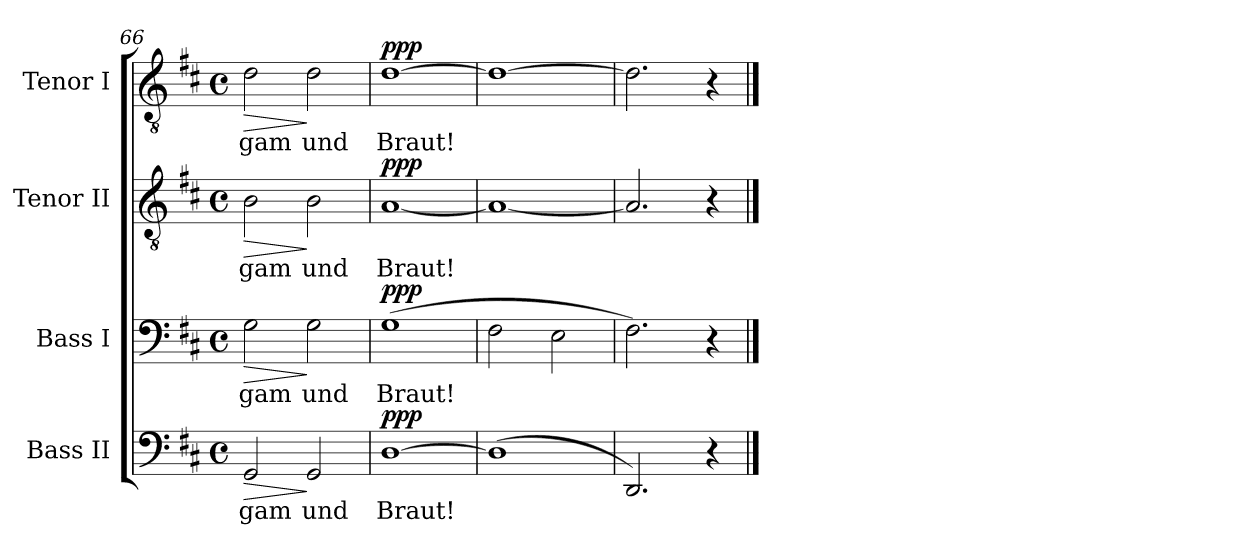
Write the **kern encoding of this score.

**kern	**text	**dynam	**kern	**text	**dynam	**kern	**text	**dynam	**kern	**text	**dynam
*part4	*part4	*part4	*part3	*part3	*part3	*part2	*part2	*part2	*part1	*part1	*part1
*staff4	*staff4	*staff4	*staff3	*staff3	*staff3	*staff2	*staff2	*staff2	*staff1	*staff1	*staff1
*I"Bass II	*	*	*I"Bass I	*	*	*I"Tenor II	*	*	*I"Tenor I	*	*
*I'B.	*	*	*I'B.	*	*	*I'T.	*	*	*I'T.	*	*
*clefF4	*	*	*clefF4	*	*	*clefGv2	*	*	*clefGv2	*	*
*	*	*	*	*	*	*ITrd7c12	*	*	*ITrd7c12	*	*
*k[f#c#]	*	*	*k[f#c#]	*	*	*k[f#c#]	*	*	*k[f#c#]	*	*
*D:	*	*	*D:	*	*	*D:	*	*	*D:	*	*
*M4/4	*	*	*M4/4	*	*	*M4/4	*	*	*M4/4	*	*
*met(c)	*	*	*met(c)	*	*	*met(c)	*	*	*met(c)	*	*
=66	=66	=66	=66	=66	=66	=66	=66	=66	=66	=66	=66
!	!LO:LY:b:color=#000000	!LO:HP:b	!	!	!	!	!	!	!	!	!
!	!	!	!	!LO:LY:b:color=#000000	!LO:HP:b	!	!	!	!	!	!
!	!	!	!	!	!	!	!LO:LY:b:color=#000000	!LO:HP:b	!	!	!
!	!	!	!	!	!	!	!	!	!	!LO:LY:b:color=#000000	!LO:HP:b
2GGi/	-gam	>	2Gi\	-gam	>	2BBi\	-gam	>	2Di\	-gam	>
!	!LO:LY:b:color=#000000	!	!	!	!	!	!	!	!	!	!
!	!	!	!	!LO:LY:b:color=#000000	!	!	!	!	!	!	!
!	!	!	!	!	!	!	!LO:LY:b:color=#000000	!	!	!	!
!	!	!	!	!	!	!	!	!	!	!LO:LY:b:color=#000000	!
2GGi/	und	]	2Gi\	und	]	2BBi\	und	]	2Di\	und	]
=67	=67	=67	=67	=67	=67	=67	=67	=67	=67	=67	=67
!	!LO:LY:b:color=#000000	!	!	!	!	!	!	!	!	!	!
!	!	!	!	!LO:LY:b:color=#000000	!	!	!	!	!	!	!
!	!	!	!	!	!	!	!LO:LY:b:color=#000000	!	!	!	!
!	!	!	!	!	!	!	!	!	!	!LO:LY:b:color=#000000	!
[1Di	Braut!	ppp	(1Gi	Braut!	ppp	[1AAi	Braut!	ppp	[1Di	Braut!	ppp
=68	=68	=68	=68	=68	=68	=68	=68	=68	=68	=68	=68
(1Di]	.	.	2F#i\	.	.	1AAi_	.	.	1Di_	.	.
.	.	.	2Ei\	.	.	.	.	.	.	.	.
=69	=69	=69	=69	=69	=69	=69	=69	=69	=69	=69	=69
2.DDi/)	.	.	2.F#i\)	.	.	2.AAi/]	.	.	2.Di\]	.	.
4r	.	.	4r	.	.	4r	.	.	4r	.	.
==	==	==	==	==	==	==	==	==	==	==	==
*-	*-	*-	*-	*-	*-	*-	*-	*-	*-	*-	*-
